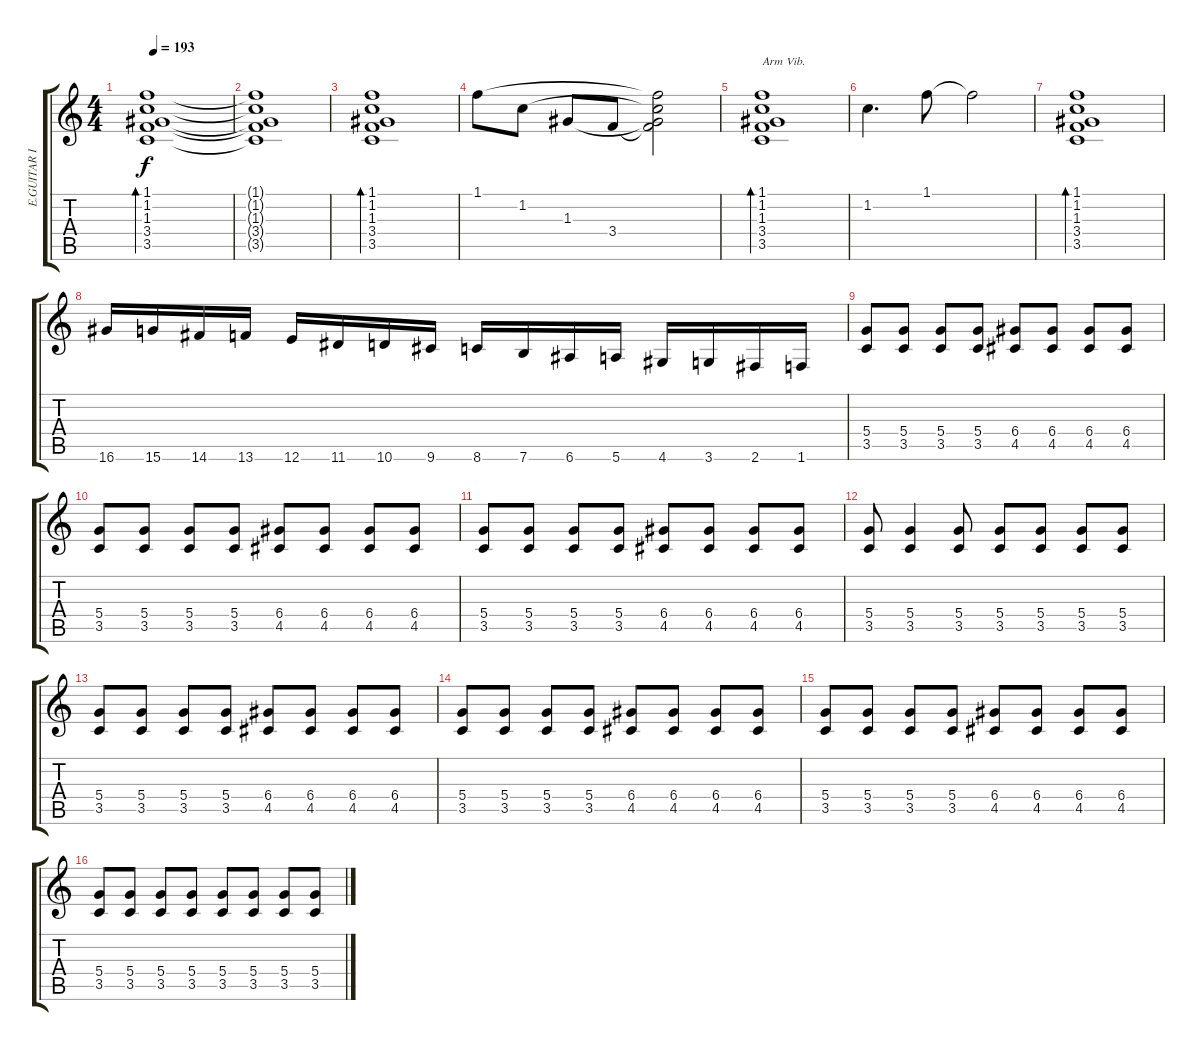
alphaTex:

\track ("E.GUITAR II - Sugawara" "E.GUITAR I") {instrument electricguitarclean}
\staff {score tabs}
\tuning (E4 B3 G3 D3 A2 E2) {hide}
\ts (4 4)
\tempo 193
\clef g2
\ks c
(1.1 1.2 1.3 3.4 3.5).1{bd 240 dy f} |
(1.1{t} 1.2{t} 1.3{t} 3.4{t} 3.5{t}).1 |
(1.1 1.2 1.3 3.4 3.5).1{bd 240} |
1.1.8 1.2.8 1.3.8 3.4.8 (1.1{t} 1.2{t} 1.3{t} 3.4{t}).2 |
(1.1 1.2 1.3 3.4 3.5).1{bd 240 txt "Arm Vib."} |
1.2.4{d} 1.1.8 1.1{t}.2 |
(1.1 1.2 1.3 3.4 3.5).1{bd 240} |
16.6.16 15.6.16 14.6.16 13.6.16 12.6.16 11.6.16 10.6.16 9.6.16 8.6.16 7.6.16 6.6.16 5.6.16 4.6.16 3.6.16 2.6.16 1.6.16 |
(5.4 3.5).8 (5.4 3.5).8 (5.4 3.5).8 (5.4 3.5).8 (6.4 4.5).8 (6.4 4.5).8 (6.4 4.5).8 (6.4 4.5).8 |
(5.4 3.5).8 (5.4 3.5).8 (5.4 3.5).8 (5.4 3.5).8 (6.4 4.5).8 (6.4 4.5).8 (6.4 4.5).8 (6.4 4.5).8 |
(5.4 3.5).8 (5.4 3.5).8 (5.4 3.5).8 (5.4 3.5).8 (6.4 4.5).8 (6.4 4.5).8 (6.4 4.5).8 (6.4 4.5).8 |
(5.4 3.5).8 (5.4 3.5).4 (5.4 3.5).8 (5.4 3.5).8 (5.4 3.5).8 (5.4 3.5).8 (5.4 3.5).8 |
(5.4 3.5).8 (5.4 3.5).8 (5.4 3.5).8 (5.4 3.5).8 (6.4 4.5).8 (6.4 4.5).8 (6.4 4.5).8 (6.4 4.5).8 |
(5.4 3.5).8 (5.4 3.5).8 (5.4 3.5).8 (5.4 3.5).8 (6.4 4.5).8 (6.4 4.5).8 (6.4 4.5).8 (6.4 4.5).8 |
(5.4 3.5).8 (5.4 3.5).8 (5.4 3.5).8 (5.4 3.5).8 (6.4 4.5).8 (6.4 4.5).8 (6.4 4.5).8 (6.4 4.5).8 |
(5.4 3.5).8 (5.4 3.5).8 (5.4 3.5).8 (5.4 3.5).8 (5.4 3.5).8 (5.4 3.5).8 (5.4 3.5).8 (5.4 3.5).8
